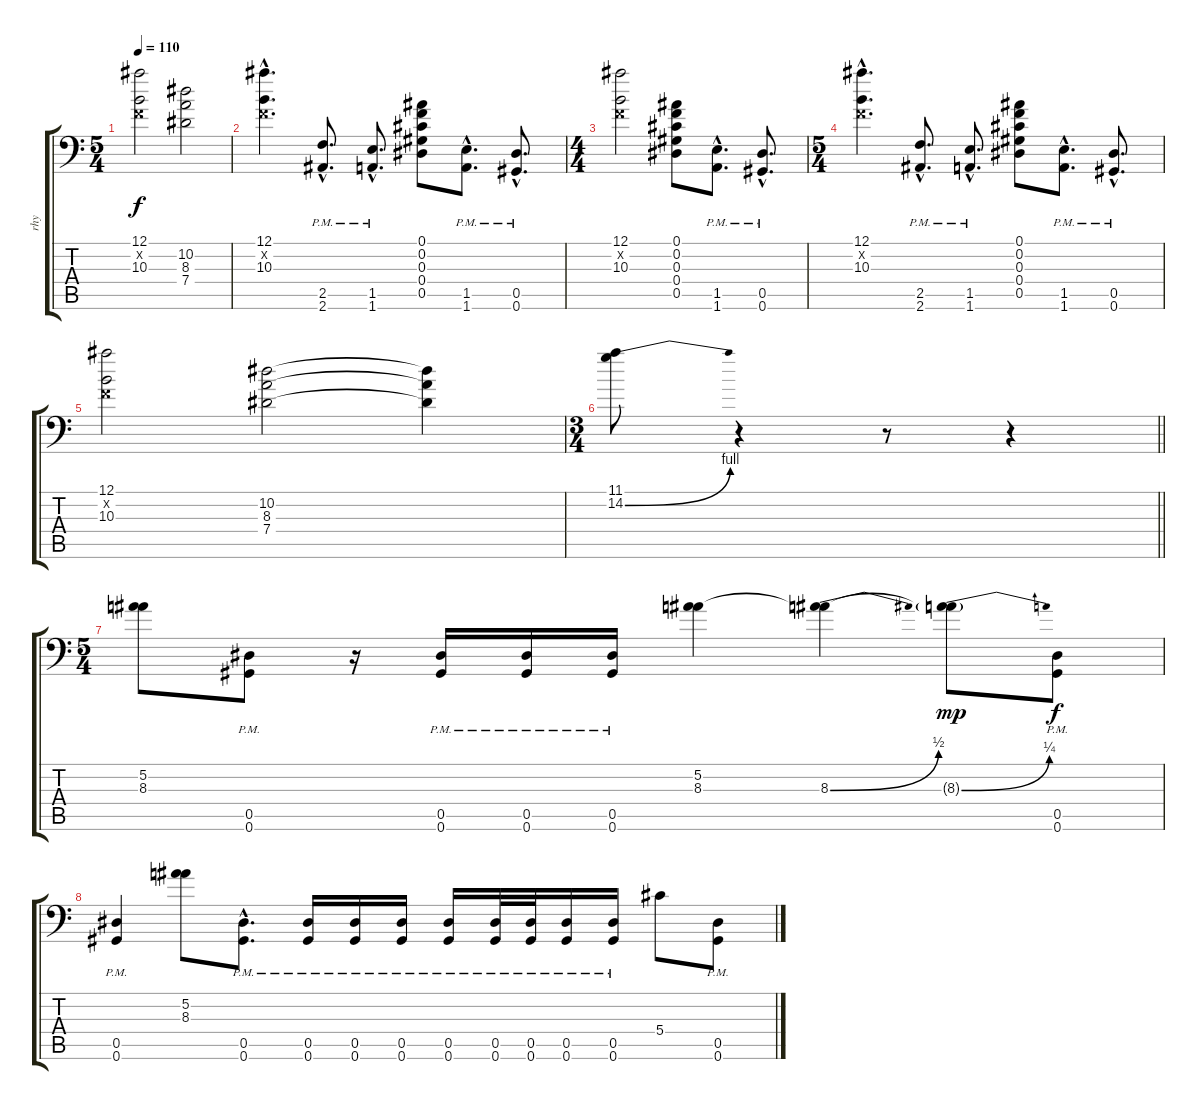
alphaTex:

\track ("rhy" "rhy") {instrument overdrivenguitar}
\staff {score tabs}
\tuning (Bb3 F3 Db3 Ab2 Eb2 Ab1) {hide}
\ts (5 4)
\tempo 110
\clef f4
\ks c
(12.1 0.2{x} 10.3).2{dy f} (10.2 8.3 7.4).2 |
(12.1{hac} 0.2{hac x} 10.3{hac}).4{d} (2.5{hac pm} 2.6{hac pm}).8{d} (1.5{hac pm} 1.6{hac pm}).8{d} (0.1 0.2 0.3 0.4 0.5).8 (1.5{hac pm} 1.6{hac pm}).8{d} (0.5{hac pm} 0.6{hac pm}).8{d} |
\ts (4 4)
(12.1 0.2{x} 10.3).2 (0.1 0.2 0.3 0.4 0.5).8 (1.5{hac pm} 1.6{hac pm}).8{d} (0.5{hac pm} 0.6{hac pm}).8{d} |
\ts (5 4)
(12.1{hac} 0.2{hac x} 10.3{hac}).4{d} (2.5{hac pm} 2.6{hac pm}).8{d} (1.5{hac pm} 1.6{hac pm}).8{d} (0.1 0.2 0.3 0.4 0.5).8 (1.5{hac pm} 1.6{hac pm}).8{d} (0.5{hac pm} 0.6{hac pm}).8{d} |
(12.1 0.2{x} 10.3).2 (10.2 8.3 7.4).2 (10.2{t} 8.3{t} 7.4{t}).4 |
\ts (3 4)
\barLineRight lightlight
(11.1 14.2{be (bend 0 0 60 4)}).8 r.4 r.8 r.4 |
\ts (5 4)
\section ("" "")
(5.2 8.3).8 (0.5{pm} 0.6{pm}).8 r.16 (0.5{pm} 0.6{pm}).16 (0.5{pm} 0.6{pm}).16 (0.5{pm} 0.6{pm}).16 (5.2 8.3).4 (5.2{t} 8.3{be (bend 0 0 60 2)}).4 (5.2{t} 8.3{be (bend 0 0 60 1) g}).8{dy mp} (0.5{pm} 0.6{pm}).8{dy f} |
(0.5{pm} 0.6{pm}).4 (5.2 8.3).8 (0.5{hac pm} 0.6{hac pm}).8{d} (0.5{pm} 0.6{pm}).16 (0.5{pm} 0.6{pm}).16 (0.5{pm} 0.6{pm}).16 (0.5{pm} 0.6{pm}).16 (0.5{pm} 0.6{pm}).32 (0.5{pm} 0.6{pm}).32 (0.5 0.6{pm}).16 (0.5 0.6{pm}).16 5.4.8 (0.5{pm} 0.6{pm}).8
